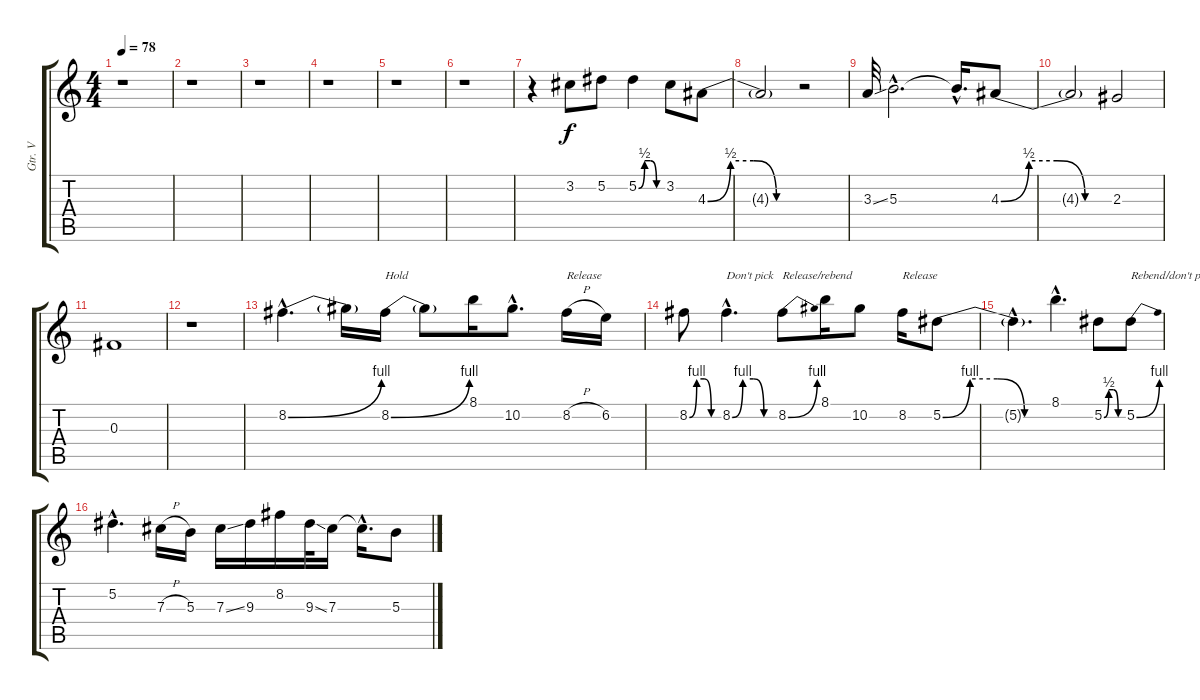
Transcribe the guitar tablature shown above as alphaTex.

\track ("Gtr. V" "Gtr. V") {instrument distortionguitar}
\staff {score tabs}
\tuning (Eb4 Bb3 Gb3 Db3 Ab2 Eb2) {hide}
\ts (4 4)
\tempo 78
\clef g2
\ks c
r.1{dy f} |
r.1 |
r.1 |
r.1 |
r.1 |
r.1 |
r.4 3.2.8 5.2.8 5.2{be (custom 0 0 15 2 30 2 45 0 60 0)}.4 3.2.8 4.3{be (custom 0 0 15 2 30 2 45 0 60 0)}.8 |
4.3{t}.2 r.2 |
3.3{ss}.32 5.3{hac}.2{d} 5.3{hac t}.16{d} 4.3{be (custom 0 0 15 2 30 2 45 0 60 0)}.8 |
4.3{t}.2 2.3.2 |
0.3.1 |
r.1 |
8.2{be (bend 0 0 60 4) hac}.4{d} 8.2{t}.16 8.2{be (bend 0 0 60 4)}.16{txt "Hold"} 8.2{t}.8 8.1.16 10.2{hac}.8{d} 8.2{h}.16{txt "Release"} 6.2.16 |
8.2{be (custom 0 0 15 4 30 4 45 0 60 0)}.8 8.2{be (custom 0 0 15 4 30 4 45 0 60 0) hac}.4{d txt "Don't pick"} 8.2{be (bend 0 0 60 4)}.8{txt "Release/rebend"} 8.1.16 10.2.8 8.2.16{txt "Release"} 5.2{be (custom 0 0 15 4 30 4 45 0 60 0)}.8 |
5.2{hac t}.4{d} 8.1{hac}.4{d} 5.2{be (custom 0 0 15 2 30 2 45 0 60 0)}.8 5.2{be (bend 0 0 60 4)}.8{txt "Rebend/don't pick"} |
5.2{hac}.4{d} 7.3{h}.16 5.3.16 7.3{ss}.16 9.3.16 8.2.16 9.3{ss}.32 7.3.16 7.3{hac t}.16{d} 5.3.8
